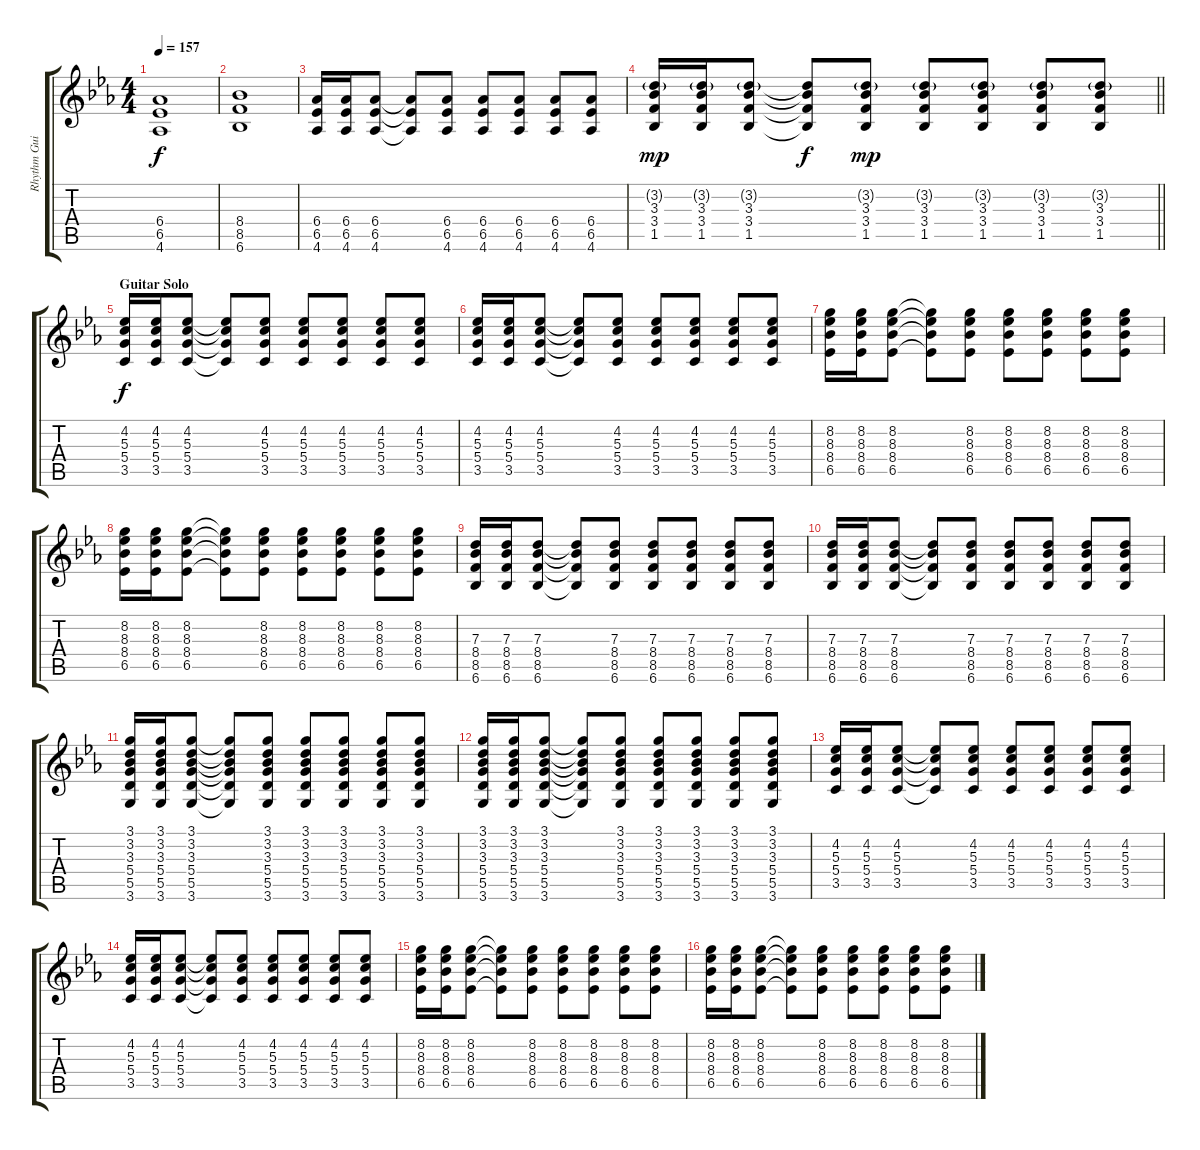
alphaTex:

\track ("Rhythm Guitar" "Rhythm Gui") {instrument overdrivenguitar}
\staff {score tabs}
\tuning (E4 B3 G3 D3 A2 E2) {hide}
\ts (4 4)
\tempo 157
\clef g2
\ks eb
(6.4 6.5 4.6).1{dy f} |
(8.4 8.5 6.6).1 |
(6.4 6.5 4.6).16 (6.4 6.5 4.6).16 (6.4 6.5 4.6).8 (6.4{t} 6.5{t} 4.6{t}).8 (6.4 6.5 4.6).8 (6.4 6.5 4.6).8 (6.4 6.5 4.6).8 (6.4 6.5 4.6).8 (6.4 6.5 4.6).8 |
\barLineRight lightlight
(3.2{g} 3.3 3.4 1.5).16{dy mp} (3.2{g} 3.3 3.4 1.5).16 (3.2{g} 3.3 3.4 1.5).8 (3.2{t} 3.3{t} 3.4{t} 1.5{t}).8{dy f} (3.2{g} 3.3 3.4 1.5).8{dy mp} (3.2{g} 3.3 3.4 1.5).8 (3.2{g} 3.3 3.4 1.5).8 (3.2{g} 3.3 3.4 1.5).8 (3.2{g} 3.3 3.4 1.5).8 |
\section ("" "Guitar Solo")
(4.2 5.3 5.4 3.5).16{dy f} (4.2 5.3 5.4 3.5).16 (4.2 5.3 5.4 3.5).8 (4.2{t} 5.3{t} 5.4{t} 3.5{t}).8 (4.2 5.3 5.4 3.5).8 (4.2 5.3 5.4 3.5).8 (4.2 5.3 5.4 3.5).8 (4.2 5.3 5.4 3.5).8 (4.2 5.3 5.4 3.5).8 |
(4.2 5.3 5.4 3.5).16 (4.2 5.3 5.4 3.5).16 (4.2 5.3 5.4 3.5).8 (4.2{t} 5.3{t} 5.4{t} 3.5{t}).8 (4.2 5.3 5.4 3.5).8 (4.2 5.3 5.4 3.5).8 (4.2 5.3 5.4 3.5).8 (4.2 5.3 5.4 3.5).8 (4.2 5.3 5.4 3.5).8 |
(8.2 8.3 8.4 6.5).16 (8.2 8.3 8.4 6.5).16 (8.2 8.3 8.4 6.5).8 (8.2{t} 8.3{t} 8.4{t} 6.5{t}).8 (8.2 8.3 8.4 6.5).8 (8.2 8.3 8.4 6.5).8 (8.2 8.3 8.4 6.5).8 (8.2 8.3 8.4 6.5).8 (8.2 8.3 8.4 6.5).8 |
(8.2 8.3 8.4 6.5).16 (8.2 8.3 8.4 6.5).16 (8.2 8.3 8.4 6.5).8 (8.2{t} 8.3{t} 8.4{t} 6.5{t}).8 (8.2 8.3 8.4 6.5).8 (8.2 8.3 8.4 6.5).8 (8.2 8.3 8.4 6.5).8 (8.2 8.3 8.4 6.5).8 (8.2 8.3 8.4 6.5).8 |
(7.3 8.4 8.5 6.6).16 (7.3 8.4 8.5 6.6).16 (7.3 8.4 8.5 6.6).8 (7.3{t} 8.4{t} 8.5{t} 6.6{t}).8 (7.3 8.4 8.5 6.6).8 (7.3 8.4 8.5 6.6).8 (7.3 8.4 8.5 6.6).8 (7.3 8.4 8.5 6.6).8 (7.3 8.4 8.5 6.6).8 |
(7.3 8.4 8.5 6.6).16 (7.3 8.4 8.5 6.6).16 (7.3 8.4 8.5 6.6).8 (7.3{t} 8.4{t} 8.5{t} 6.6{t}).8 (7.3 8.4 8.5 6.6).8 (7.3 8.4 8.5 6.6).8 (7.3 8.4 8.5 6.6).8 (7.3 8.4 8.5 6.6).8 (7.3 8.4 8.5 6.6).8 |
(3.1 3.2 3.3 5.4 5.5 3.6).16 (3.1 3.2 3.3 5.4 5.5 3.6).16 (3.1 3.2 3.3 5.4 5.5 3.6).8 (3.1{t} 3.2{t} 3.3{t} 5.4{t} 5.5{t} 3.6{t}).8 (3.1 3.2 3.3 5.4 5.5 3.6).8 (3.1 3.2 3.3 5.4 5.5 3.6).8 (3.1 3.2 3.3 5.4 5.5 3.6).8 (3.1 3.2 3.3 5.4 5.5 3.6).8 (3.1 3.2 3.3 5.4 5.5 3.6).8 |
(3.1 3.2 3.3 5.4 5.5 3.6).16 (3.1 3.2 3.3 5.4 5.5 3.6).16 (3.1 3.2 3.3 5.4 5.5 3.6).8 (3.1{t} 3.2{t} 3.3{t} 5.4{t} 5.5{t} 3.6{t}).8 (3.1 3.2 3.3 5.4 5.5 3.6).8 (3.1 3.2 3.3 5.4 5.5 3.6).8 (3.1 3.2 3.3 5.4 5.5 3.6).8 (3.1 3.2 3.3 5.4 5.5 3.6).8 (3.1 3.2 3.3 5.4 5.5 3.6).8 |
(4.2 5.3 5.4 3.5).16 (4.2 5.3 5.4 3.5).16 (4.2 5.3 5.4 3.5).8 (4.2{t} 5.3{t} 5.4{t} 3.5{t}).8 (4.2 5.3 5.4 3.5).8 (4.2 5.3 5.4 3.5).8 (4.2 5.3 5.4 3.5).8 (4.2 5.3 5.4 3.5).8 (4.2 5.3 5.4 3.5).8 |
(4.2 5.3 5.4 3.5).16 (4.2 5.3 5.4 3.5).16 (4.2 5.3 5.4 3.5).8 (4.2{t} 5.3{t} 5.4{t} 3.5{t}).8 (4.2 5.3 5.4 3.5).8 (4.2 5.3 5.4 3.5).8 (4.2 5.3 5.4 3.5).8 (4.2 5.3 5.4 3.5).8 (4.2 5.3 5.4 3.5).8 |
(8.2 8.3 8.4 6.5).16 (8.2 8.3 8.4 6.5).16 (8.2 8.3 8.4 6.5).8 (8.2{t} 8.3{t} 8.4{t} 6.5{t}).8 (8.2 8.3 8.4 6.5).8 (8.2 8.3 8.4 6.5).8 (8.2 8.3 8.4 6.5).8 (8.2 8.3 8.4 6.5).8 (8.2 8.3 8.4 6.5).8 |
(8.2 8.3 8.4 6.5).16 (8.2 8.3 8.4 6.5).16 (8.2 8.3 8.4 6.5).8 (8.2{t} 8.3{t} 8.4{t} 6.5{t}).8 (8.2 8.3 8.4 6.5).8 (8.2 8.3 8.4 6.5).8 (8.2 8.3 8.4 6.5).8 (8.2 8.3 8.4 6.5).8 (8.2 8.3 8.4 6.5).8
